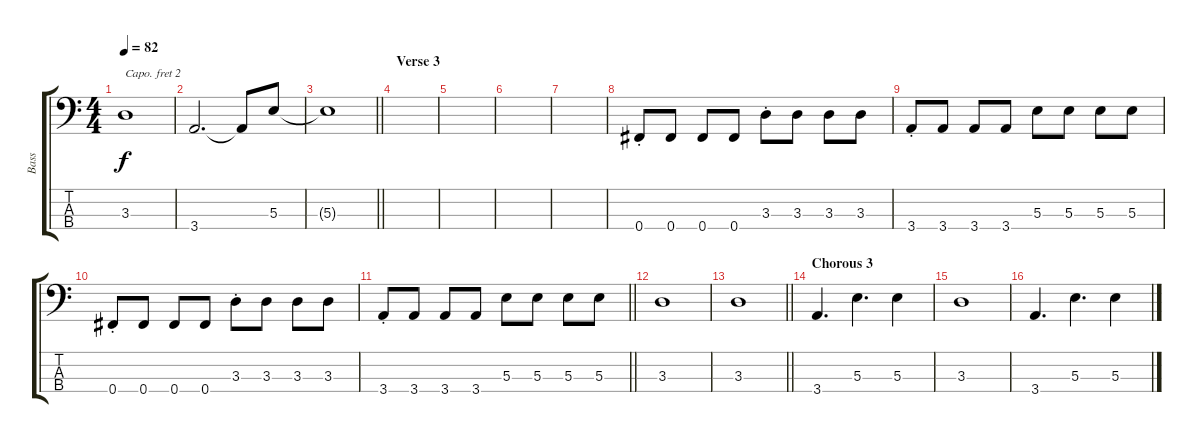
\track ("Bass" "Bass") {instrument electricbassfinger}
\staff {score tabs}
\capo 2
\tuning (G2 D2 A1 E1) {hide}
\ts (4 4)
\tempo 82
\clef f4
\ks c
3.3{t}.1{dy f} |
3.4.2{d} 3.4{t}.8 5.3.8 |
\barLineRight lightlight
5.3{t}.1 |
\section ("" "Verse 3")
|
|
|
|
0.4{st}.8 0.4.8 0.4.8 0.4.8 3.3{st}.8 3.3.8 3.3.8 3.3.8 |
3.4{st}.8 3.4.8 3.4.8 3.4.8 5.3.8 5.3.8 5.3.8 5.3.8 |
0.4{st}.8 0.4.8 0.4.8 0.4.8 3.3{st}.8 3.3.8 3.3.8 3.3.8 |
\barLineRight lightlight
3.4{st}.8 3.4.8 3.4.8 3.4.8 5.3.8 5.3.8 5.3.8 5.3.8 |
\section ("" "")
3.3.1 |
\barLineRight lightlight
3.3.1 |
\section ("" "Chorous 3")
3.4.4{d} 5.3.4{d} 5.3.4 |
3.3.1 |
3.4.4{d} 5.3.4{d} 5.3.4
